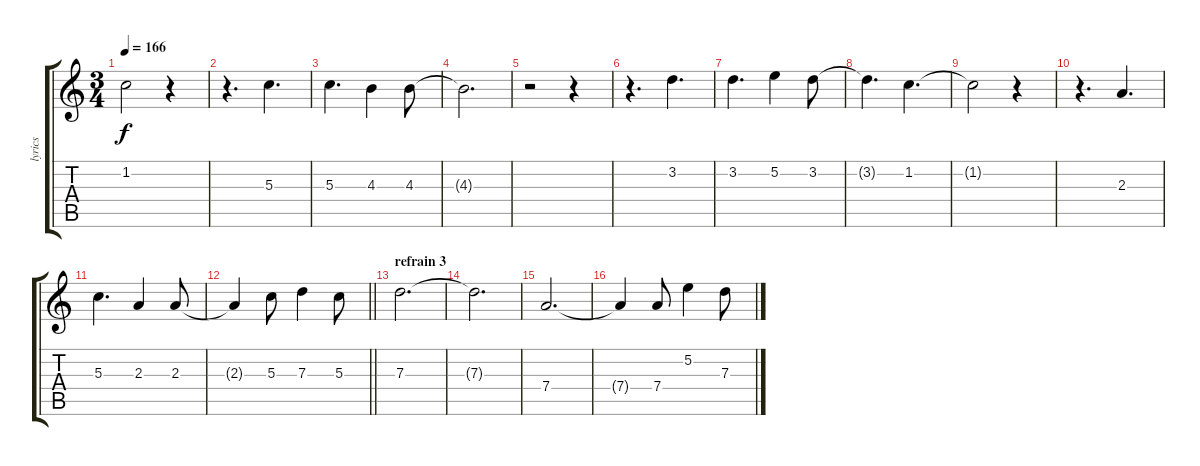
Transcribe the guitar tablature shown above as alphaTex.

\track ("lyrics" "lyrics") {instrument distortionguitar}
\staff {score tabs}
\tuning (E4 B3 G3 D3 A2 D2) {hide}
\ts (3 4)
\tempo 166
\clef g2
\ks c
1.2{t}.2{dy f} r.4 |
r.4{d} 5.3.4{d} |
5.3.4{d} 4.3.4 4.3.8 |
4.3{t}.2{d} |
r.2 r.4 |
r.4{d} 3.2.4{d} |
3.2.4{d} 5.2.4 3.2.8 |
3.2{t}.4{d} 1.2.4{d} |
1.2{t}.2 r.4 |
r.4{d} 2.3.4{d} |
5.3.4{d} 2.3.4 2.3.8 |
\barLineRight lightlight
2.3{t}.4 5.3.8 7.3.4 5.3.8 |
\section ("" "refrain 3")
7.3.2{d} |
7.3{t}.2{d} |
7.4.2{d} |
7.4{t}.4 7.4.8 5.2.4 7.3.8
